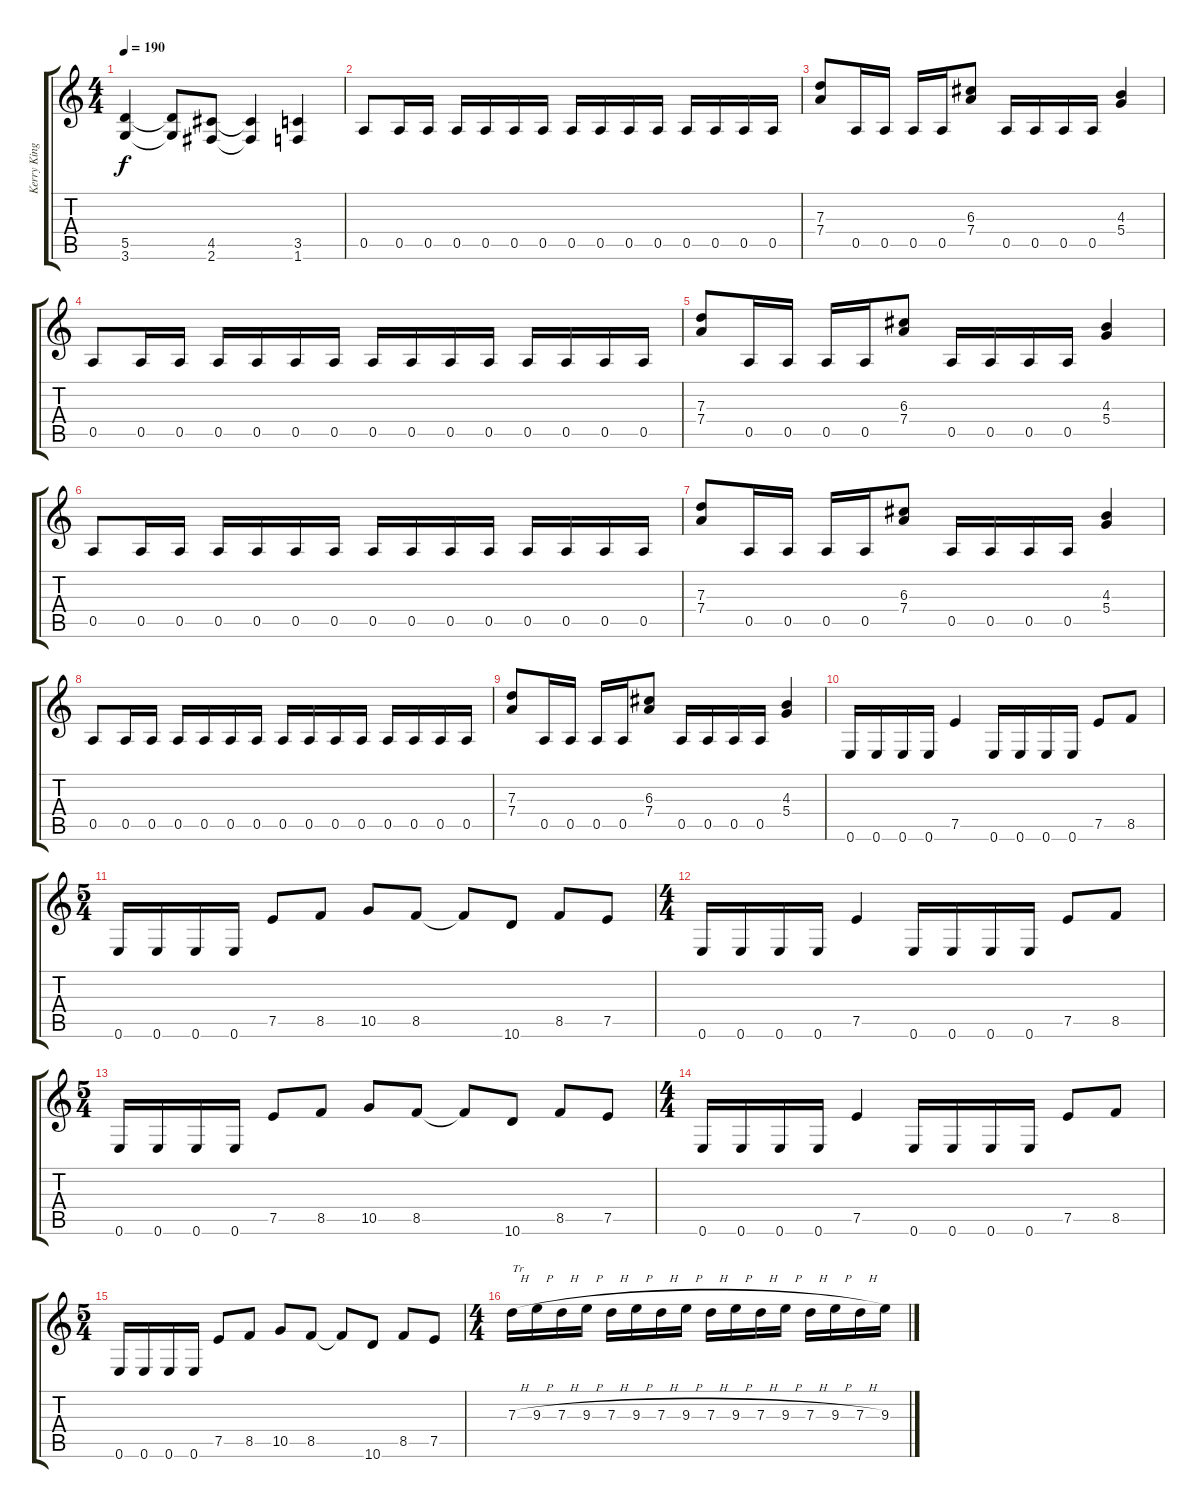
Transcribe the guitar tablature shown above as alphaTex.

\track ("Kerry King" "Kerry King") {instrument distortionguitar}
\staff {score tabs}
\tuning (E4 B3 G3 D3 A2 E2) {hide}
\ts (4 4)
\tempo 190
\clef g2
\ks c
(5.5 3.6).4{dy f} (5.5{t} 3.6{t}).8 (4.5 2.6).8 (4.5{t} 2.6{t}).4 (3.5 1.6).4 |
0.5.8 0.5.16 0.5.16 0.5.16 0.5.16 0.5.16 0.5.16 0.5.16 0.5.16 0.5.16 0.5.16 0.5.16 0.5.16 0.5.16 0.5.16 |
(7.3 7.4).8 0.5.16 0.5.16 0.5.16 0.5.16 (6.3 7.4).8 0.5.16 0.5.16 0.5.16 0.5.16 (4.3 5.4).4 |
0.5.8 0.5.16 0.5.16 0.5.16 0.5.16 0.5.16 0.5.16 0.5.16 0.5.16 0.5.16 0.5.16 0.5.16 0.5.16 0.5.16 0.5.16 |
(7.3 7.4).8 0.5.16 0.5.16 0.5.16 0.5.16 (6.3 7.4).8 0.5.16 0.5.16 0.5.16 0.5.16 (4.3 5.4).4 |
0.5.8 0.5.16 0.5.16 0.5.16 0.5.16 0.5.16 0.5.16 0.5.16 0.5.16 0.5.16 0.5.16 0.5.16 0.5.16 0.5.16 0.5.16 |
(7.3 7.4).8 0.5.16 0.5.16 0.5.16 0.5.16 (6.3 7.4).8 0.5.16 0.5.16 0.5.16 0.5.16 (4.3 5.4).4 |
0.5.8 0.5.16 0.5.16 0.5.16 0.5.16 0.5.16 0.5.16 0.5.16 0.5.16 0.5.16 0.5.16 0.5.16 0.5.16 0.5.16 0.5.16 |
(7.3 7.4).8 0.5.16 0.5.16 0.5.16 0.5.16 (6.3 7.4).8 0.5.16 0.5.16 0.5.16 0.5.16 (4.3 5.4).4 |
0.6.16 0.6.16 0.6.16 0.6.16 7.5.4 0.6.16 0.6.16 0.6.16 0.6.16 7.5.8 8.5.8 |
\ts (5 4)
0.6.16 0.6.16 0.6.16 0.6.16 7.5.8 8.5.8 10.5.8 8.5.8 8.5{t}.8 10.6.8 8.5.8 7.5.8 |
\ts (4 4)
0.6.16 0.6.16 0.6.16 0.6.16 7.5.4 0.6.16 0.6.16 0.6.16 0.6.16 7.5.8 8.5.8 |
\ts (5 4)
0.6.16 0.6.16 0.6.16 0.6.16 7.5.8 8.5.8 10.5.8 8.5.8 8.5{t}.8 10.6.8 8.5.8 7.5.8 |
\ts (4 4)
0.6.16 0.6.16 0.6.16 0.6.16 7.5.4 0.6.16 0.6.16 0.6.16 0.6.16 7.5.8 8.5.8 |
\ts (5 4)
0.6.16 0.6.16 0.6.16 0.6.16 7.5.8 8.5.8 10.5.8 8.5.8 8.5{t}.8 10.6.8 8.5.8 7.5.8 |
\ts (4 4)
7.3{h}.16{txt "Tr" volume 16} 9.3{h}.16 7.3{h}.16 9.3{h}.16 7.3{h}.16 9.3{h}.16 7.3{h}.16 9.3{h}.16 7.3{h}.16 9.3{h}.16 7.3{h}.16 9.3{h}.16 7.3{h}.16 9.3{h}.16 7.3{h}.16 9.3{h}.16
